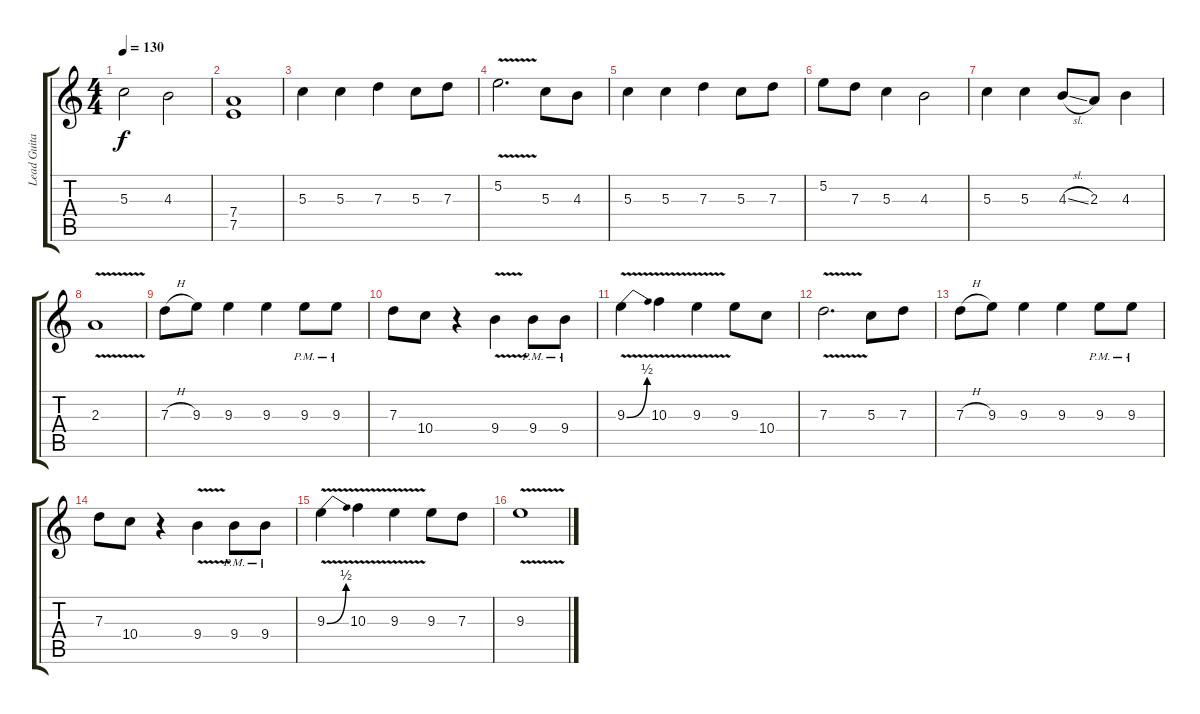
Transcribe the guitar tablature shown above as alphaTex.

\track ("Lead Guitar" "Lead Guita") {instrument distortionguitar}
\staff {score tabs}
\tuning (E4 B3 G3 D3 A2 E2) {hide}
\ts (4 4)
\tempo 130
\clef g2
\ks c
5.3.2{dy f} 4.3.2 |
(7.4 7.5).1 |
5.3.4 5.3.4 7.3.4 5.3.8 7.3.8 |
5.2{v}.2{d} 5.3.8 4.3.8 |
5.3.4 5.3.4 7.3.4 5.3.8 7.3.8 |
5.2.8 7.3.8 5.3.4 4.3.2 |
5.3.4 5.3.4 4.3{sl}.8 2.3.8 4.3.4 |
2.3{v}.1 |
7.3{h}.8{balance 16} 9.3.8 9.3.4 9.3.4 9.3{pm}.8 9.3{pm}.8 |
7.3.8 10.4.8 r.4 9.4{v}.4 9.4{pm}.8 9.4{pm}.8 |
9.3{be (bend 0 0 60 2) v}.4 10.3{v}.4 9.3{v}.4 9.3.8 10.4.8 |
7.3{v}.2{d} 5.3.8 7.3.8 |
7.3{h}.8 9.3.8 9.3.4 9.3.4 9.3{pm}.8 9.3{pm}.8 |
7.3.8 10.4.8 r.4 9.4{v}.4 9.4{pm}.8 9.4{pm}.8 |
9.3{be (bend 0 0 60 2) v}.4 10.3{v}.4 9.3{v}.4 9.3.8 7.3.8 |
9.3{v}.1
